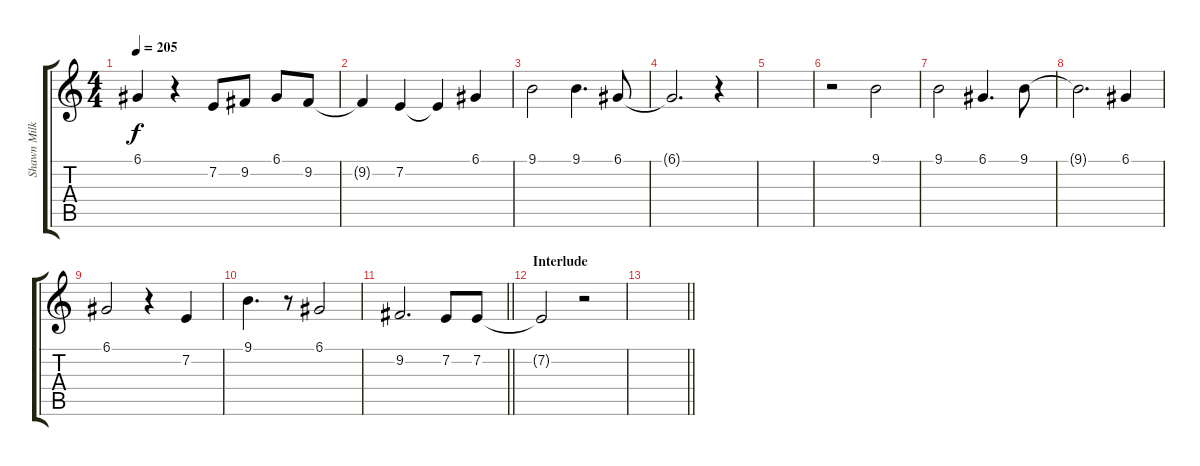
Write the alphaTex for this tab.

\track ("Shawn Milke - Vocals" "Shawn Milk") {instrument altosax}
\staff {score tabs}
\tuning (D4 A3 F3 C3 G2 D2) {hide}
\ts (4 4)
\tempo 205
\clef g2
\ks c
6.1{t}.4{dy f} r.4 7.2.8 9.2.8 6.1.8 9.2.8 |
9.2{t}.4 7.2.4 7.2{t}.4 6.1.4 |
9.1.2 9.1.4{d} 6.1.8 |
6.1{t}.2{d} r.4 |
|
r.2 9.1.2 |
9.1.2 6.1.4{d} 9.1.8 |
9.1{t}.2{d} 6.1.4 |
6.1.2 r.4 7.2.4 |
9.1.4{d} r.8 6.1.2 |
\barLineRight lightlight
9.2.2{d} 7.2.8 7.2.8 |
\section ("" "Interlude")
7.2{t}.2 r.2 |
\barLineRight lightlight
